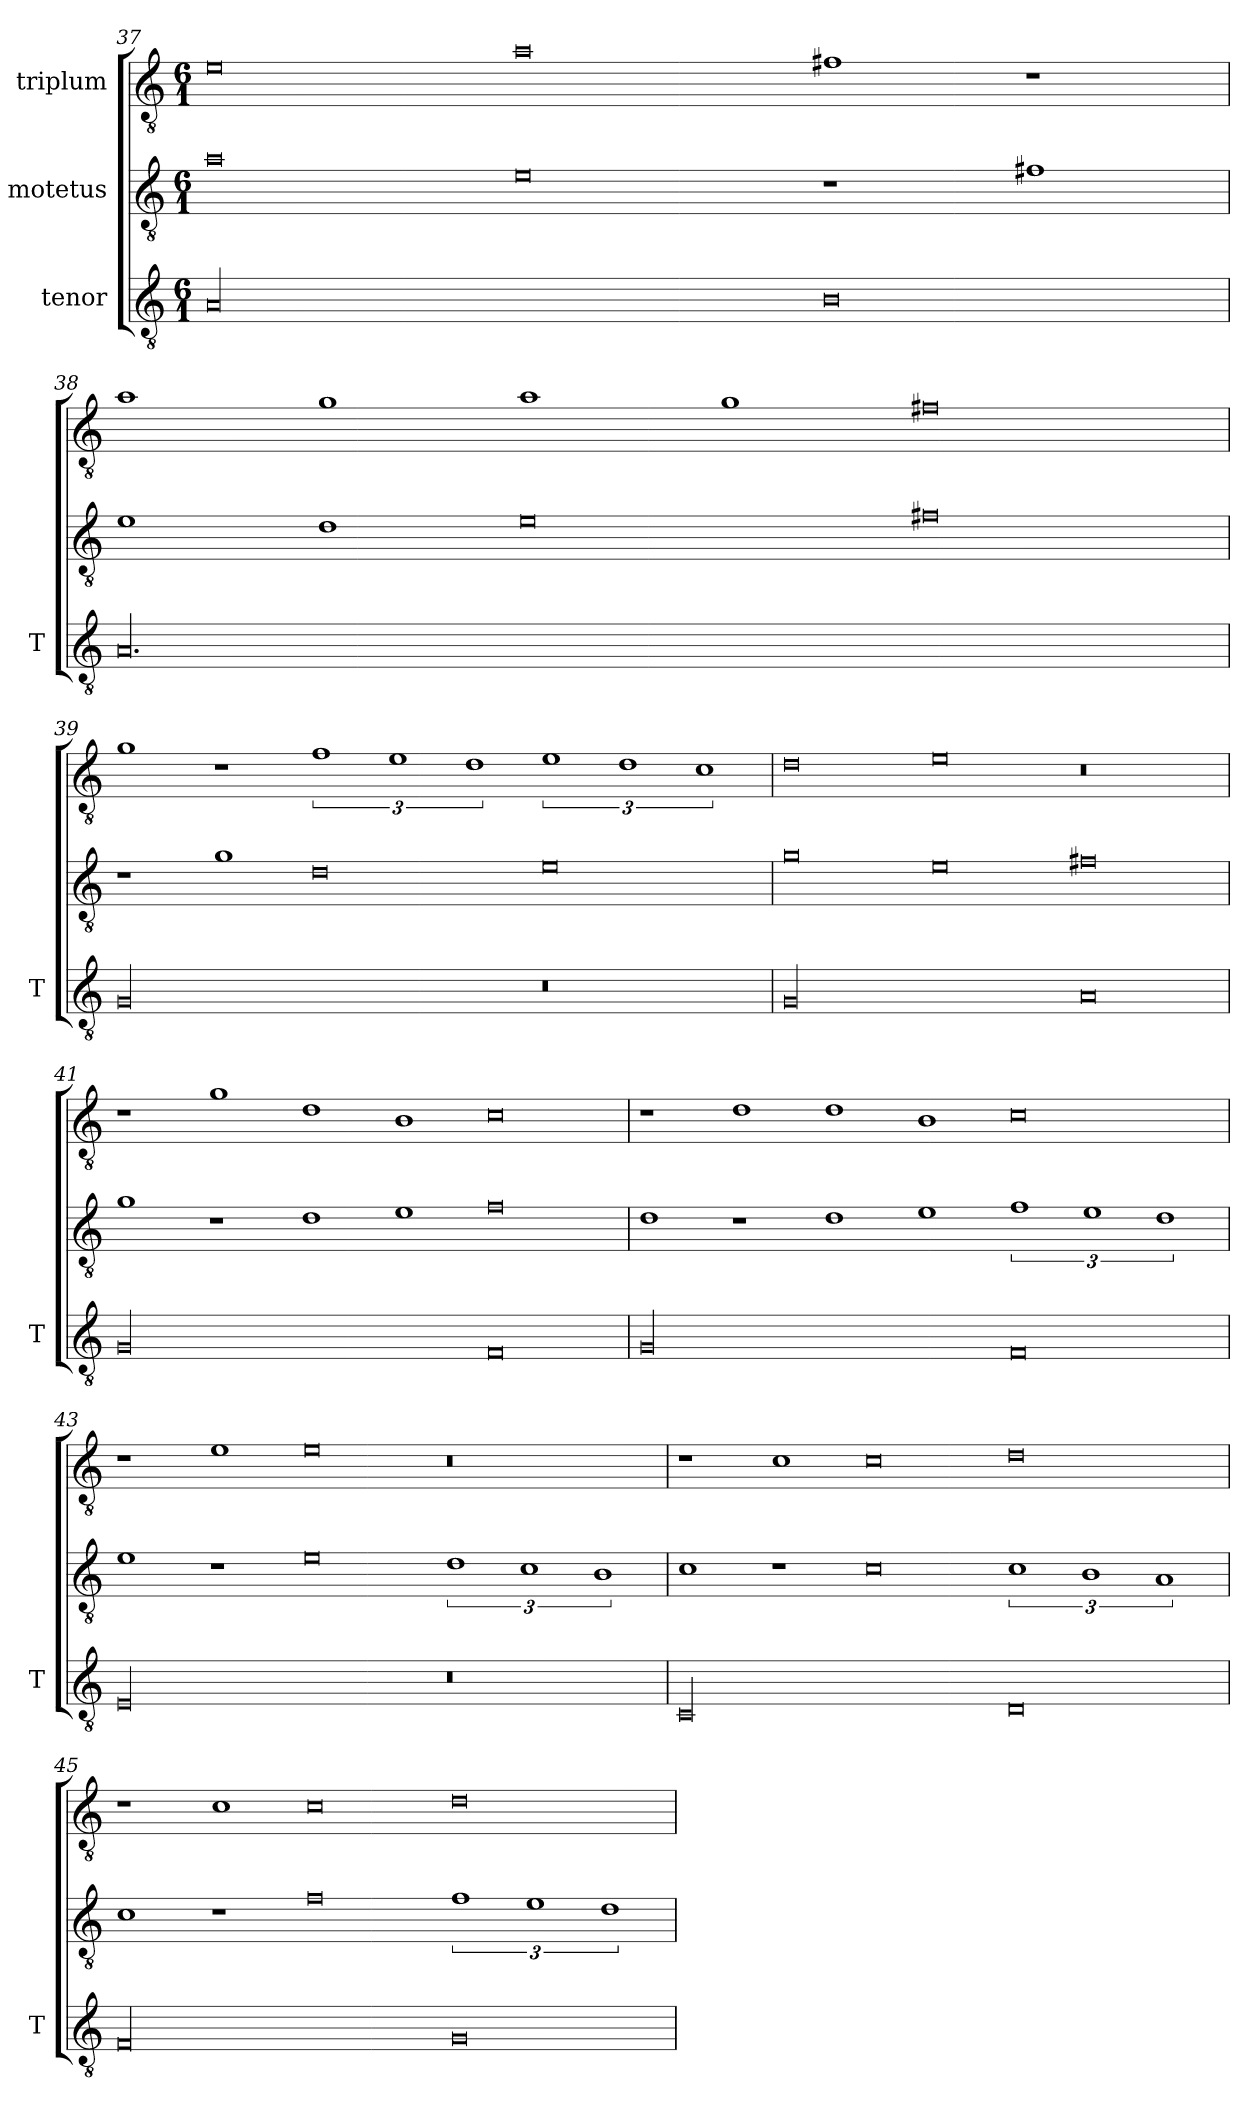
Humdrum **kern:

**kern	**kern	**kern
*part3	*part2	*part1
*staff3	*staff2	*staff1
*I"tenor	*I"motetus	*I"triplum
*I'T	*	*
*clefGv2	*clefGv2	*clefGv2
*k[]	*k[]	*k[]
*C:	*C:	*C:
*M6/1	*M6/1	*M6/1
=37	=37	=37
00A/	0a\	0e\
.	0e\	0a\
0B\	1r	1f#X\
.	1f#X\	1r
=38	=38	=38
00.A/	1e\	1a\
.	1d\	1g\
.	0e\	1a\
.	.	1g\
.	0f#X\	0f#X\
!!LO:PB:g=z
=39	=39	=39
00G/	1r	1g\
.	1g\	1r
.	0d\	3%2f\
.	.	3%2e\
.	.	3%2d\
0r	0e\	3%2e\
.	.	3%2d\
.	.	3%2c\
=40	=40	=40
00G/	0g\	0d\
.	0e\	0e\
0A/	0f#X\	0r
=41	=41	=41
00G/	1g\	1r
.	1r	1g\
.	1d\	1d\
.	1e\	1B\
0F/	0f\	0c\
=42	=42	=42
00G/	1d\	1r
.	1r	1d\
.	1d\	1d\
.	1e\	1B\
0F/	3%2f\	0c\
.	3%2e\	.
.	3%2d\	.
=43	=43	=43
00E/	1e\	1r
.	1r	1e\
.	0e\	0e\
0r	3%2d\	0r
.	3%2c\	.
.	3%2B\	.
=44	=44	=44
00C/	1c\	1r
.	1r	1c\
.	0c\	0c\
0D/	3%2c\	0d\
.	3%2B\	.
.	3%2A/	.
=45	=45	=45
00F/	1c\	1r
.	1r	1c\
.	0f\	0c\
0G/	3%2f\	0d\
.	3%2e\	.
.	3%2d\	.
=	=	=
*-	*-	*-
